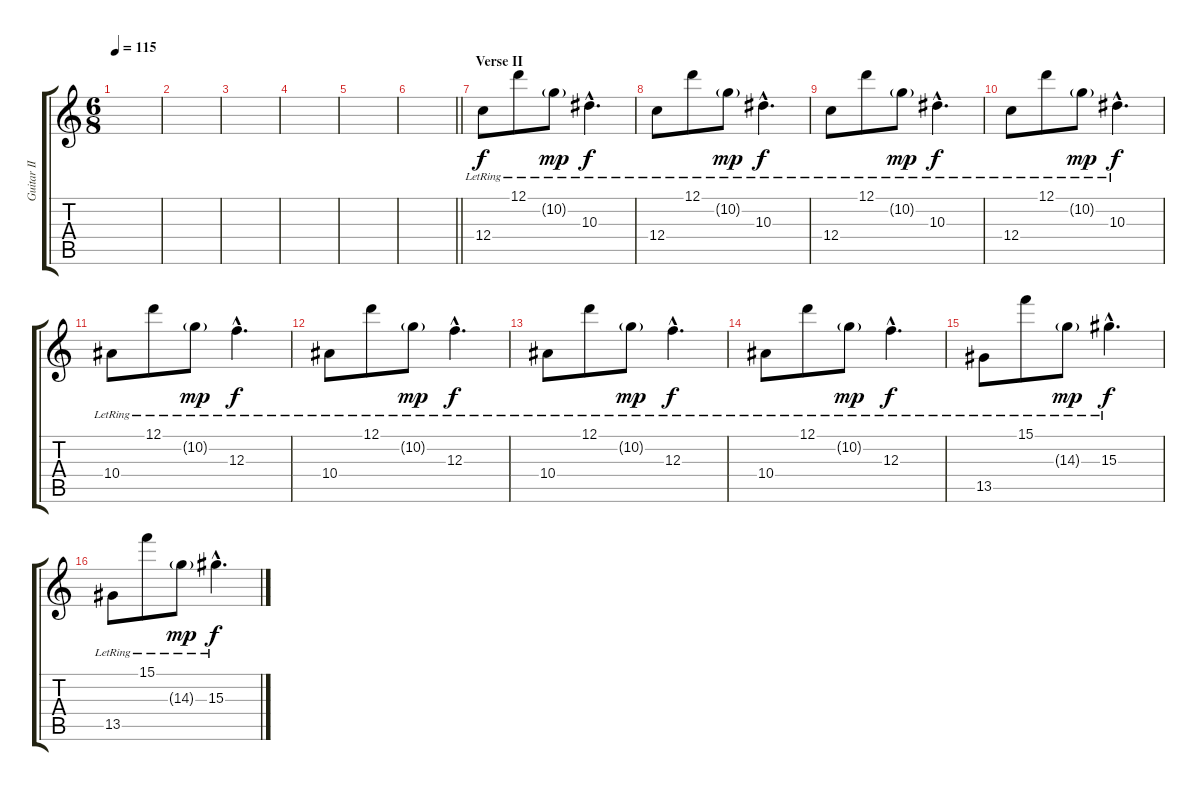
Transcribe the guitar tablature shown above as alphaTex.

\track ("Guitar II" "Guitar II") {instrument electricguitarclean}
\staff {score tabs}
\tuning (D4 A3 F3 C3 G2 C2) {hide}
\ts (6 8)
\tempo 115
\clef g2
\ks c
|
|
|
|
|
\barLineRight lightlight
|
\section ("" "Verse II")
12.4{lr}.8{volume 15} 12.1{lr}.8 10.2{g lr}.8{dy mp} 10.3{hac lr}.4{d dy f} |
12.4{lr}.8 12.1{lr}.8 10.2{g lr}.8{dy mp} 10.3{hac lr}.4{d dy f} |
12.4{lr}.8 12.1{lr}.8 10.2{g lr}.8{dy mp} 10.3{hac lr}.4{d dy f} |
12.4{lr}.8 12.1{lr}.8 10.2{g lr}.8{dy mp} 10.3{hac lr}.4{d dy f} |
10.4{lr}.8 12.1{lr}.8 10.2{g lr}.8{dy mp} 12.3{hac lr}.4{d dy f} |
10.4{lr}.8 12.1{lr}.8 10.2{g lr}.8{dy mp} 12.3{hac lr}.4{d dy f} |
10.4{lr}.8 12.1{lr}.8 10.2{g lr}.8{dy mp} 12.3{hac lr}.4{d dy f} |
10.4{lr}.8 12.1{lr}.8 10.2{g lr}.8{dy mp} 12.3{hac lr}.4{d dy f} |
13.5{lr}.8 15.1{lr}.8 14.3{g lr}.8{dy mp} 15.3{hac lr}.4{d dy f} |
13.5{lr}.8 15.1{lr}.8 14.3{g lr}.8{dy mp} 15.3{hac lr}.4{d dy f}
